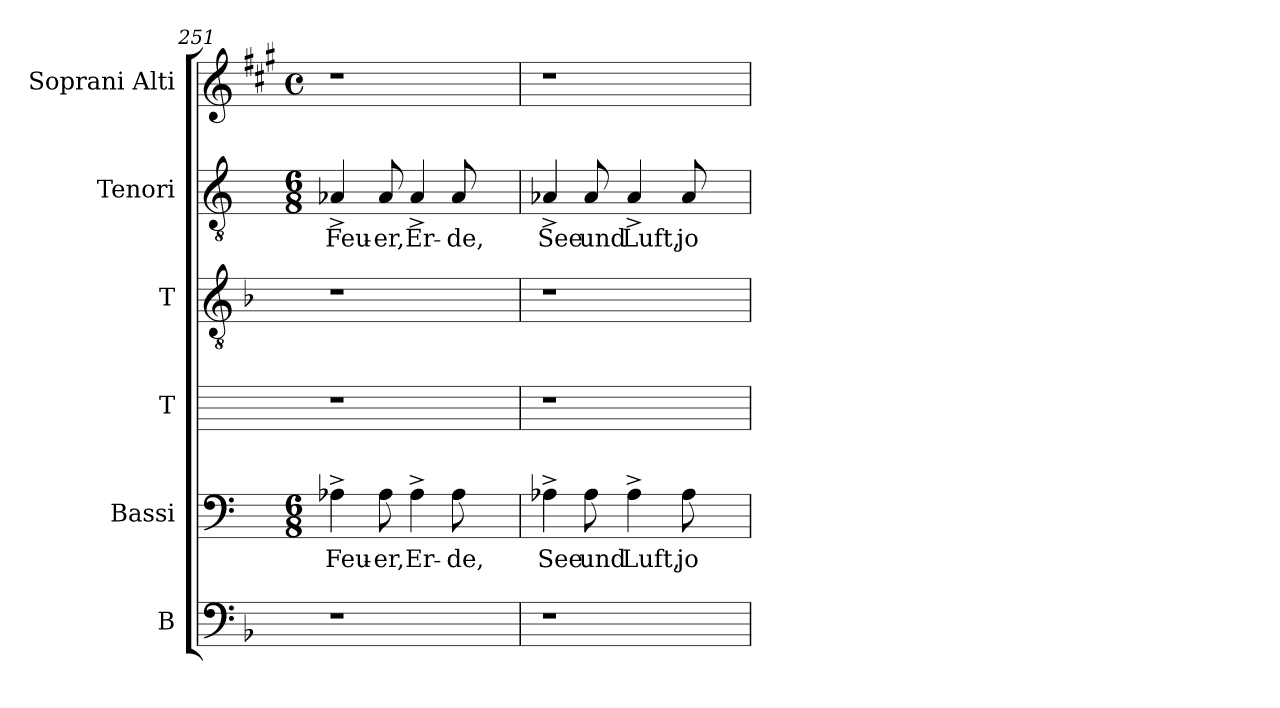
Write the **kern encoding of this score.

**kern	**kern	**text	**kern	**kern	**kern	**text	**kern
*part6	*part5	*part5	*part4	*part3	*part2	*part2	*part1
*staff6	*staff5	*staff5	*staff4	*staff3	*staff2	*staff2	*staff1
*I"B	*I"Bassi	*	*I"T	*I"T	*I"Tenori	*	*I"Soprani  Alti
*I'B	*I'B	*	*I'T	*I'T	*I'T	*	*I'S  A
*clefF4	*clefF4	*	*	*clefGv2	*clefGv2	*	*clefG2
*k[b-]	*k[]	*	*	*k[b-]	*k[]	*	*k[f#c#g#]
*F:	*C:	*	*	*F:	*C:	*	*A:
*	*M6/8	*	*	*	*M6/8	*	*M4/4
*	*	*	*	*	*	*	*met(c)
=251	=251	=251	=251	=251	=251	=251	=251
!	!	!LO:LY:b:cj	!	!	!	!LO:LY:b:cj	!
1r	4A-X^>\	Feu-	1r	1r	4A-X^>/	Feu-	1r
!	!	!LO:LY:b:cj	!	!	!	!LO:LY:b:cj	!
.	8A-\	-er,	.	.	8A-/	-er,	.
!	!	!LO:LY:b:cj	!	!	!	!LO:LY:b:cj	!
.	4A-^>\	Er-	.	.	4A-^>/	Er-	.
!	!	!LO:LY:b:cj	!	!	!	!LO:LY:b:cj	!
.	8A-\	-de,	.	.	8A-/	-de,	.
.	4ryy	.	.	.	4ryy	.	.
!!LO:LB:g=z
=252	=252	=252	=252	=252	=252	=252	=252
!	!	!LO:LY:b:cj	!	!	!	!LO:LY:b:cj	!
1r	4A-X^>\	See	1r	1r	4A-X^>/	See	1r
!	!	!LO:LY:b:cj	!	!	!	!LO:LY:b:cj	!
.	8A-\	und	.	.	8A-/	und	.
!	!	!LO:LY:b:cj	!	!	!	!LO:LY:b:cj	!
.	4A-^>\	Luft,	.	.	4A-^>/	Luft,	.
!	!	!LO:LY:b:cj	!	!	!	!LO:LY:b:cj	!
.	8A-\	jo	.	.	8A-/	jo	.
.	4ryy	.	.	.	4ryy	.	.
=	=	=	=	=	=	=	=
*-	*-	*-	*-	*-	*-	*-	*-
